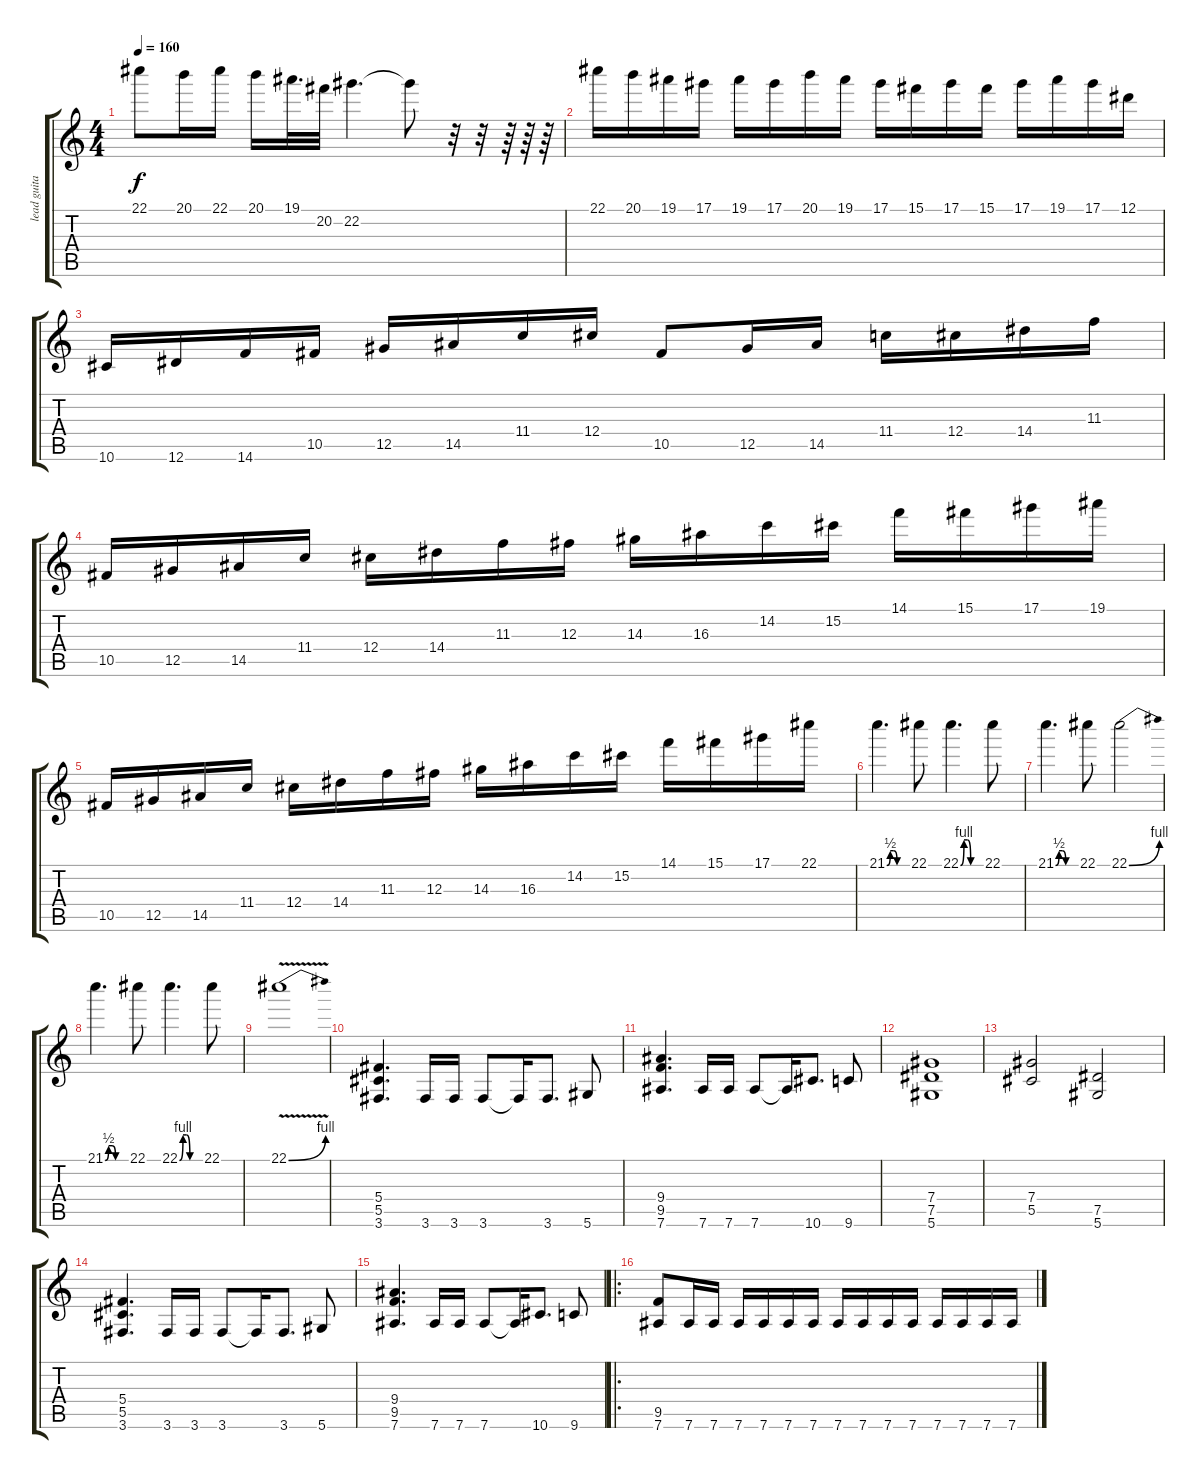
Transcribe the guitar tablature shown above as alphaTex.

\track ("lead guitar" "lead guita") {instrument overdrivenguitar}
\staff {score tabs}
\tuning (Eb4 Bb3 Gb3 Db3 Ab2 Eb2) {hide}
\ts (4 4)
\tempo 160
\clef g2
\ks c
22.1.8{dy f} 20.1.16 22.1.16 20.1.16 19.1.32{d} 20.2.32 22.2.4{d} 22.2{t}.8 r.32 r.32 r.64 r.64 r.64 |
22.1.16 20.1.16 19.1.16 17.1.16 19.1.16 17.1.16 20.1.16 19.1.16 17.1.16 15.1.16 17.1.16 15.1.16 17.1.16 19.1.16 17.1.16 12.1.16 |
10.6.16 12.6.16 14.6.16 10.5.16 12.5.16 14.5.16 11.4.16 12.4.16 10.5.8 12.5.16 14.5.16 11.4.16 12.4.16 14.4.16 11.3.16 |
10.5.16 12.5.16 14.5.16 11.4.16 12.4.16 14.4.16 11.3.16 12.3.16 14.3.16 16.3.16 14.2.16 15.2.16 14.1.16 15.1.16 17.1.16 19.1.16 |
10.5.16 12.5.16 14.5.16 11.4.16 12.4.16 14.4.16 11.3.16 12.3.16 14.3.16 16.3.16 14.2.16 15.2.16 14.1.16 15.1.16 17.1.16 22.1.16 |
21.1{be (custom 0 0 10 2 20 2 30 0 60 0)}.4{d} 22.1.8 22.1{be (custom 0 0 10 4 20 4 30 0 60 0)}.4{d} 22.1.8 |
21.1{be (custom 0 0 10 2 20 2 30 0 60 0)}.4{d} 22.1.8 22.1{be (bend 0 0 60 4)}.2 |
21.1{be (custom 0 0 10 2 20 2 30 0 60 0)}.4{d} 22.1.8 22.1{be (custom 0 0 10 4 20 4 30 0 60 0)}.4{d} 22.1.8 |
22.1{be (bend 0 0 60 4) v}.1 |
(5.4 5.5 3.6).4{d} 3.6.16 3.6.16 3.6.8 3.6{t}.16 3.6.8{d} 5.6.8 |
(9.4 9.5 7.6).4{d} 7.6.16 7.6.16 7.6.8 7.6{t}.16 10.6.8{d} 9.6.8 |
(7.4 7.5 5.6).1 |
(7.4 5.5).2 (7.5 5.6).2 |
(5.4 5.5 3.6).4{d} 3.6.16 3.6.16 3.6.8 3.6{t}.16 3.6.8{d} 5.6.8 |
(9.4 9.5 7.6).4{d} 7.6.16 7.6.16 7.6.8 7.6{t}.16 10.6.8{d} 9.6.8 |
\ro
(9.5 7.6).8 7.6.16 7.6.16 7.6.16 7.6.16 7.6.16 7.6.16 7.6.16 7.6.16 7.6.16 7.6.16 7.6.16 7.6.16 7.6.16 7.6.16
